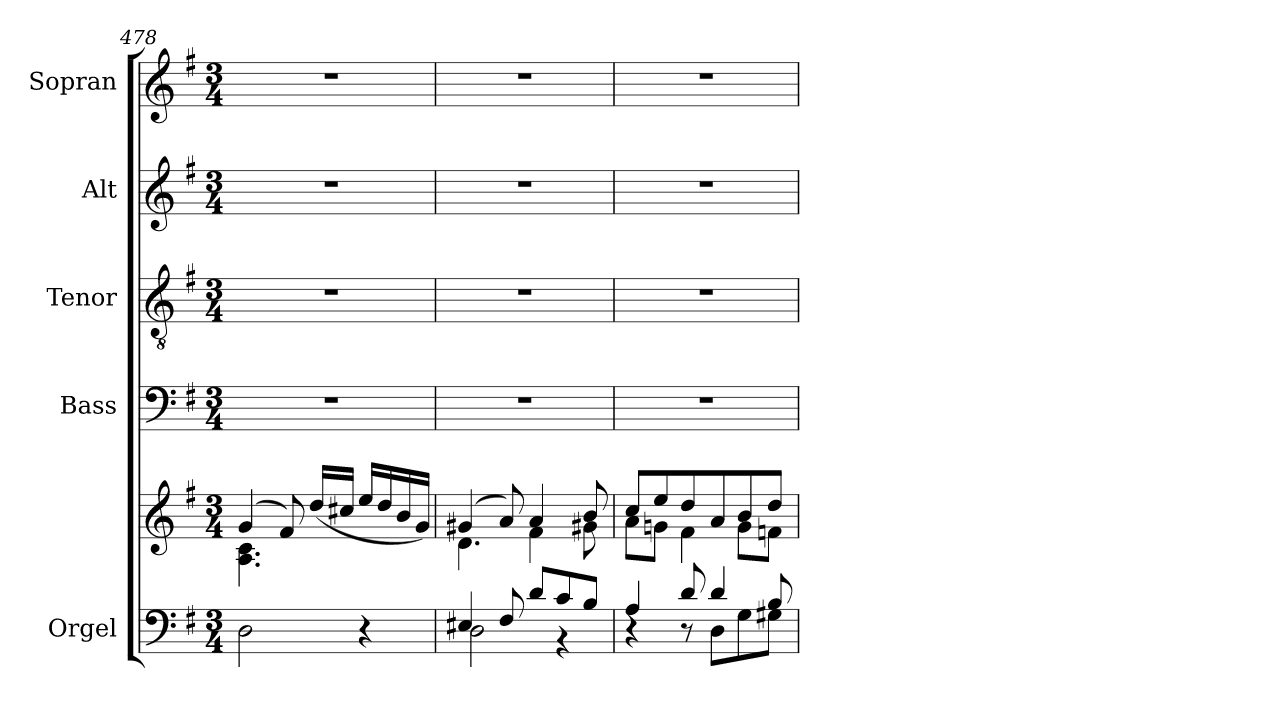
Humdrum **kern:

**kern	**kern	**kern	**kern	**kern	**kern
*part5	*part5	*part4	*part3	*part2	*part1
*staff6	*staff5	*staff4	*staff3	*staff2	*staff1
*I"Orgel	*	*I"Bass	*I"Tenor	*I"Alt	*I"Sopran
*I'Org.	*	*I'B.	*I'T.	*I'A.	*I'S.
*clefF4	*clefG2	*clefF4	*clefGv2	*clefG2	*clefG2
*k[f#]	*k[f#]	*k[f#]	*k[f#]	*k[f#]	*k[f#]
*G:	*G:	*G:	*G:	*G:	*G:
*M3/4	*M3/4	*M3/4	*M3/4	*M3/4	*M3/4
=478	=478	=478	=478	=478	=478
*	*^	*	*	*	*
2D\	(4g/	4.A\ 4.c\	2.r	2.r	2.r	2.r
.	8f#/)	.	.	.	.	.
.	(<16dd/LL	8ryy	.	.	.	.
.	16cc#X/JJ	.	.	.	.	.
4r	16ee/LL	8ryy	.	.	.	.
.	16dd/	.	.	.	.	.
.	16b/	8ryy	.	.	.	.
.	16g/JJ)	.	.	.	.	.
=479	=479	=479	=479	=479	=479	=479
*^	*	*	*	*	*	*
4E#X/	2D\	(4g#X/	4.d\	2.r	2.r	2.r	2.r
8F#/	.	8a/)	.	.	.	.	.
8d/L	.	4a/	4f#\	.	.	.	.
8c/	4r	.	.	.	.	.	.
8B/J	.	8b/	8g#X\	.	.	.	.
=480	=480	=480	=480	=480	=480	=480	=480
4A/	4rC	8cc/L	8a\L	2.r	2.r	2.r	2.r
.	.	8ee/	8gn\J	.	.	.	.
8d/	8rC	8dd/	4f#\	.	.	.	.
4d/	8D\L	8a/	.	.	.	.	.
.	8G\	8b/	8g\L	.	.	.	.
8B/	8G#X\J	8dd/J	8fn\J	.	.	.	.
*v	*v	*	*	*	*	*	*
*	*v	*v	*	*	*	*
=	=	=	=	=	=
*-	*-	*-	*-	*-	*-
